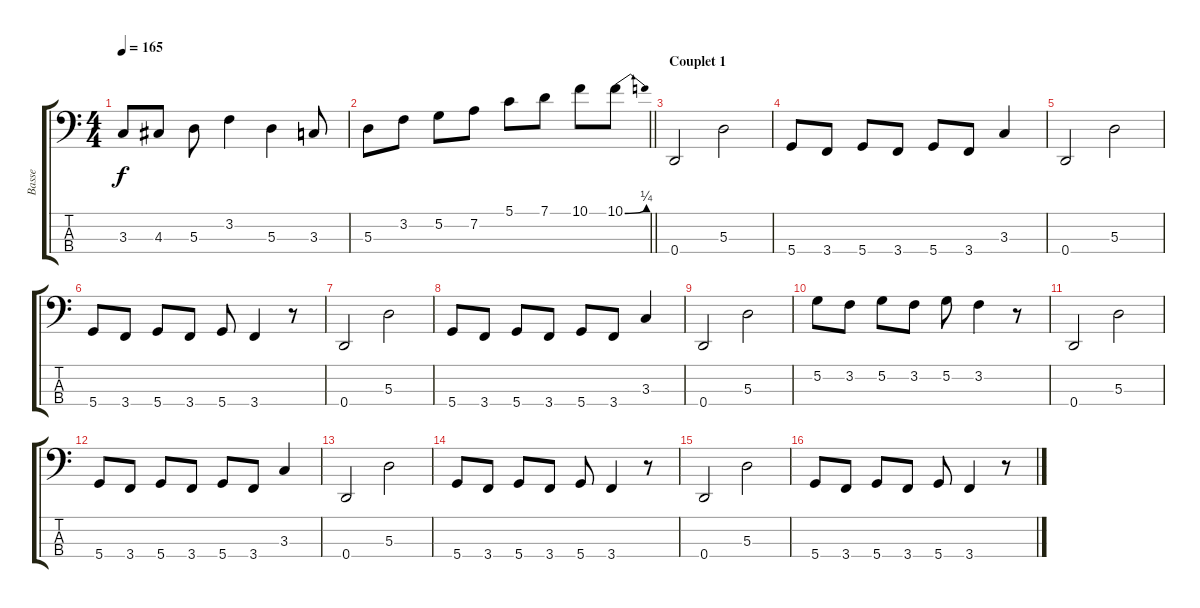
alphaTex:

\track ("Basse" "Basse") {instrument electricbassfinger}
\staff {score tabs}
\tuning (G2 D2 A1 D1) {hide}
\ts (4 4)
\tempo 165
\clef f4
\ks c
3.3.8{dy f} 4.3.8 5.3.8 3.2.4 5.3.4 3.3.8 |
\barLineRight lightlight
5.3.8 3.2.8 5.2.8 7.2.8 5.1.8 7.1.8 10.1.8 10.1{be (bend 0 0 60 1)}.8 |
\section ("" "Couplet 1")
0.4.2 5.3.2 |
5.4.8 3.4.8 5.4.8 3.4.8 5.4.8 3.4.8 3.3.4 |
0.4.2 5.3.2 |
5.4.8 3.4.8 5.4.8 3.4.8 5.4.8 3.4.4 r.8 |
0.4.2 5.3.2 |
5.4.8 3.4.8 5.4.8 3.4.8 5.4.8 3.4.8 3.3.4 |
0.4.2 5.3.2 |
5.2.8 3.2.8 5.2.8 3.2.8 5.2.8 3.2.4 r.8 |
0.4.2 5.3.2 |
5.4.8 3.4.8 5.4.8 3.4.8 5.4.8 3.4.8 3.3.4 |
0.4.2 5.3.2 |
5.4.8 3.4.8 5.4.8 3.4.8 5.4.8 3.4.4 r.8 |
0.4.2 5.3.2 |
5.4.8 3.4.8 5.4.8 3.4.8 5.4.8 3.4.4 r.8
